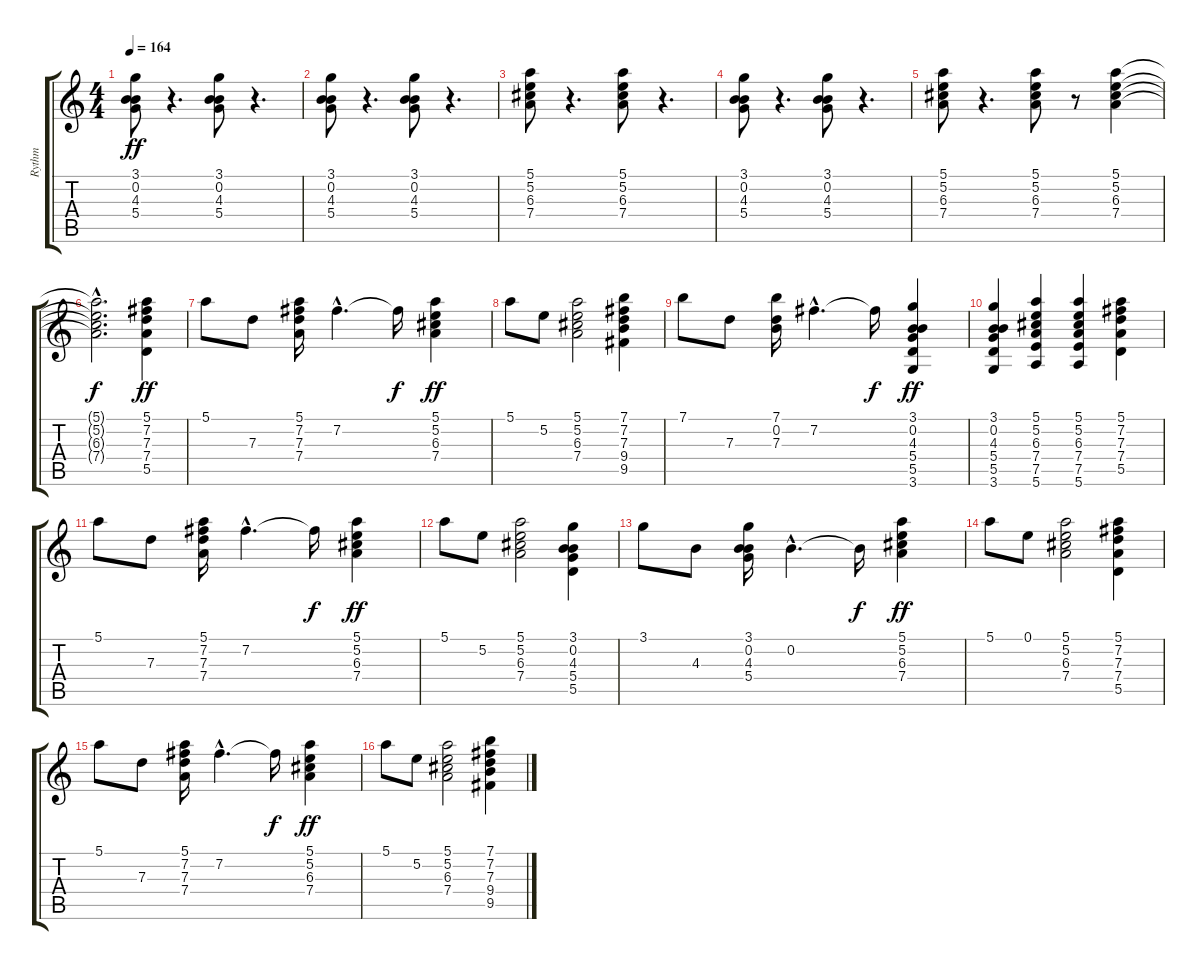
\track ("Rythm" "Rythm") {instrument overdrivenguitar}
\staff {score tabs}
\tuning (E4 B3 G3 D3 A2 E2) {hide}
\ts (4 4)
\tempo 164
\clef g2
\ks c
(3.1 0.2 4.3 5.4).8{dy ff} r.4{d} (3.1 0.2 4.3 5.4).8 r.4{d} |
(3.1 0.2 4.3 5.4).8 r.4{d} (3.1 0.2 4.3 5.4).8 r.4{d} |
(5.1 5.2 6.3 7.4).8 r.4{d} (5.1 5.2 6.3 7.4).8 r.4{d} |
(3.1 0.2 4.3 5.4).8 r.4{d} (3.1 0.2 4.3 5.4).8 r.4{d} |
(5.1 5.2 6.3 7.4).8 r.4{d} (5.1 5.2 6.3 7.4).8 r.8 (5.1 5.2 6.3 7.4).4 |
(5.1{hac t} 5.2{hac t} 6.3{hac t} 7.4{hac t}).2{d dy f} (5.1 7.2 7.3 7.4 5.5).4{dy ff} |
5.1.8 7.3.8 (5.1 7.2 7.3 7.4).16 7.2{hac}.4{d} 7.2{t}.16{dy f} (5.1 5.2 6.3 7.4).4{dy ff} |
5.1.8 5.2.8 (5.1 5.2 6.3 7.4).2 (7.1 7.2 7.3 9.4 9.5).4 |
7.1.8 7.3.8 (7.1 0.2 7.3).16 7.2{hac}.4{d} 7.2{t}.16{dy f} (3.1 0.2 4.3 5.4 5.5 3.6).4{dy ff} |
(3.1 0.2 4.3 5.4 5.5 3.6).4 (5.1 5.2 6.3 7.4 7.5 5.6).4 (5.1 5.2 6.3 7.4 7.5 5.6).4 (5.1 7.2 7.3 7.4 5.5).4 |
5.1.8 7.3.8 (5.1 7.2 7.3 7.4).16 7.2{hac}.4{d} 7.2{t}.16{dy f} (5.1 5.2 6.3 7.4).4{dy ff} |
5.1.8 5.2.8 (5.1 5.2 6.3 7.4).2 (3.1 0.2 4.3 5.4 5.5).4 |
3.1.8 4.3.8 (3.1 0.2 4.3 5.4).16 0.2{hac}.4{d} 0.2{t}.16{dy f} (5.1 5.2 6.3 7.4).4{dy ff} |
5.1.8 0.1.8 (5.1 5.2 6.3 7.4).2 (5.1 7.2 7.3 7.4 5.5).4 |
5.1.8 7.3.8 (5.1 7.2 7.3 7.4).16 7.2{hac}.4{d} 7.2{t}.16{dy f} (5.1 5.2 6.3 7.4).4{dy ff} |
5.1.8 5.2.8 (5.1 5.2 6.3 7.4).2 (7.1 7.2 7.3 9.4 9.5).4
